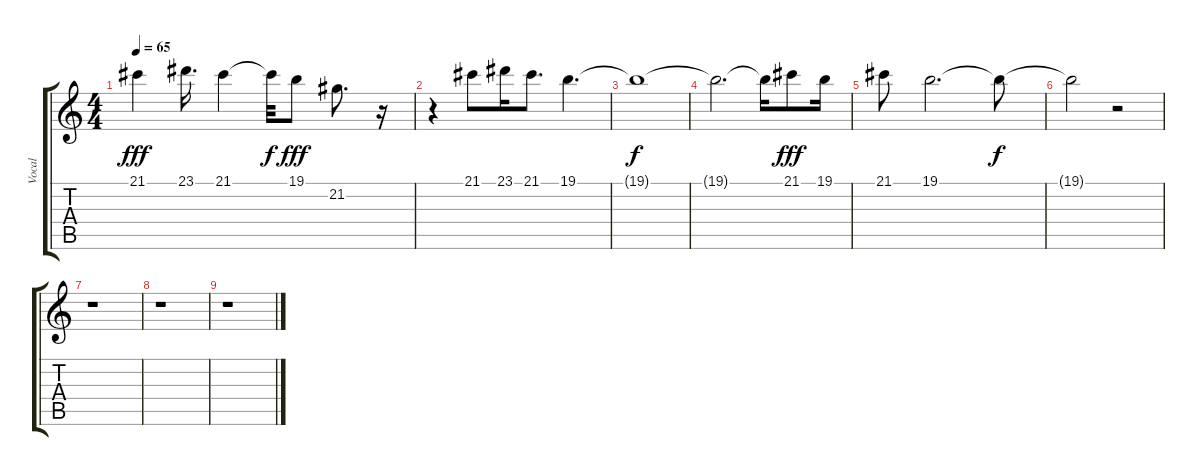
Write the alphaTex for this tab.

\track ("Vocal" "Vocal") {instrument flute}
\staff {score tabs}
\tuning (E4 B3 G3 D3 A2 E2) {hide}
\ts (4 4)
\tempo 65
\clef g2
\ks c
21.1.4{dy fff} 23.1.16{d} 21.1.4 21.1{t}.32{dy f} 19.1.8{dy fff} 21.2.8{d} r.16 |
r.4 21.1.8 23.1.16 21.1.8{d} 19.1.4{d} |
19.1{t}.1{dy f} |
19.1{t}.2{d} 19.1{t}.16 21.1.8{dy fff} 19.1.16 |
21.1.8 19.1.2{d} 19.1{t}.8{dy f} |
19.1{t}.2 r.2 |
r.1 |
r.1 |
r.1
